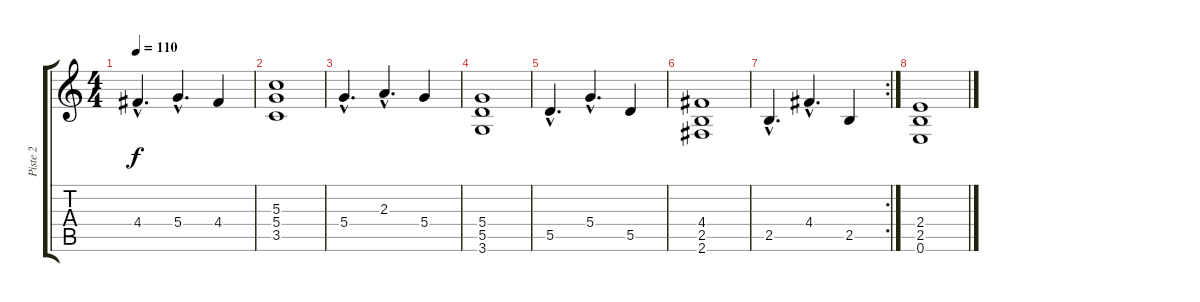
\track ("Piste 2" "Piste 2") {instrument distortionguitar}
\staff {score tabs}
\tuning (E4 B3 G3 D3 A2 E2) {hide}
\ts (4 4)
\tempo 110
\clef g2
\ks c
4.4{hac}.4{d dy f} 5.4{hac}.4{d} 4.4.4 |
(5.3 5.4 3.5).1 |
5.4{hac}.4{d} 2.3{hac}.4{d} 5.4.4 |
(5.4 5.5 3.6).1 |
5.5{hac}.4{d} 5.4{hac}.4{d} 5.5.4 |
(4.4 2.5 2.6).1 |
\rc 2
2.5{hac}.4{d} 4.4{hac}.4{d} 2.5.4 |
(2.4 2.5 0.6).1
